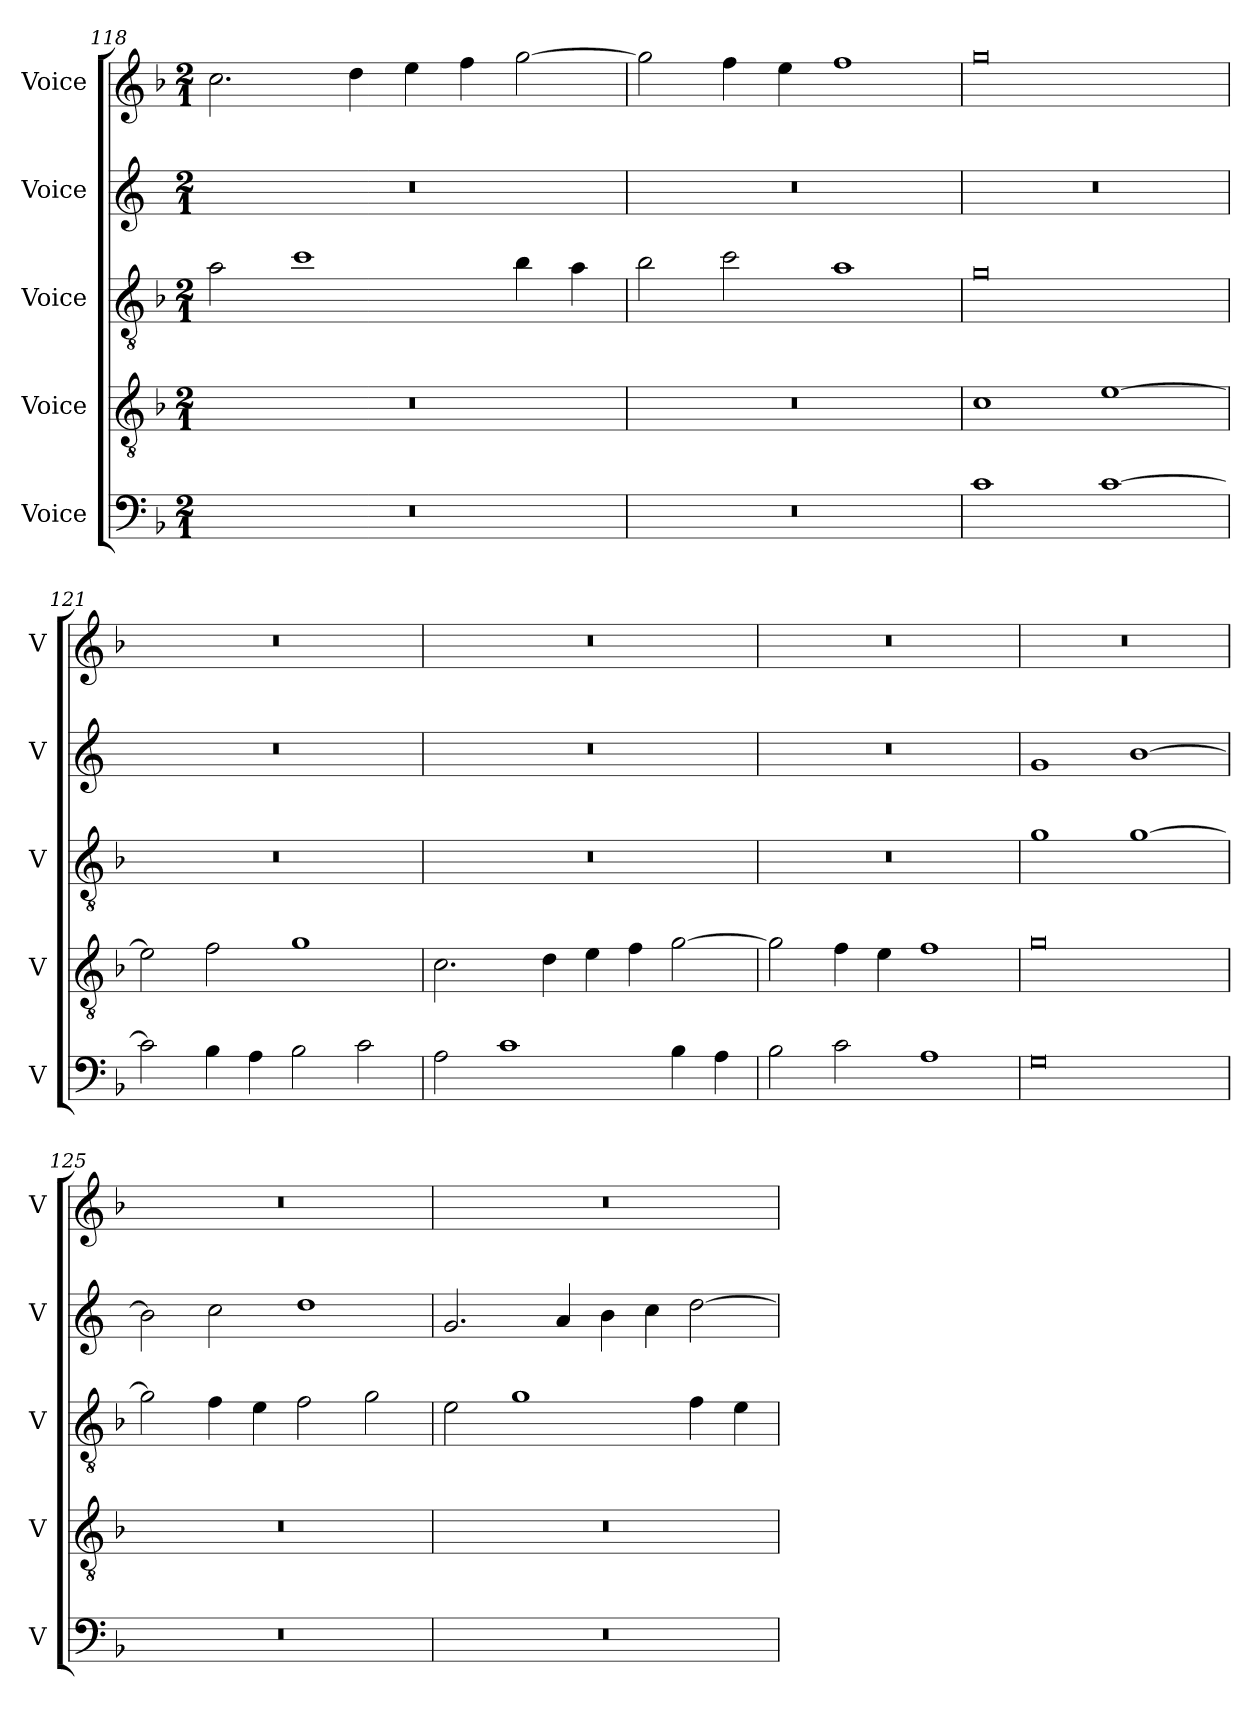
**kern	**kern	**kern	**kern	**kern
*part5	*part4	*part3	*part2	*part1
*staff5	*staff4	*staff3	*staff2	*staff1
*I"Voice	*I"Voice	*I"Voice	*I"Voice	*I"Voice
*I'V	*I'V	*I'V	*I'V	*I'V
!!LO:PB:g=z
*clefF4	*clefGv2	*clefGv2	*clefG2	*clefG2
*k[b-]	*k[b-]	*k[b-]	*k[]	*k[b-]
*M2/1	*M2/1	*M2/1	*M2/1	*M2/1
=118	=118	=118	=118	=118
0r	0r	2a\	0r	2.cc\
.	.	1cc	.	.
.	.	.	.	4dd\
.	.	.	.	4ee\
.	.	.	.	4ff\
.	.	4b-\	.	[2gg\
.	.	4a\	.	.
=119	=119	=119	=119	=119
0r	0r	2b-\	0r	2gg\]
.	.	2cc\	.	4ff\
.	.	.	.	4ee\
.	.	1a	.	1ff
=120	=120	=120	=120	=120
1c	1c	0g	0r	0gg
[1c	[1e	.	.	.
=121	=121	=121	=121	=121
2c\]	2e\]	0r	0r	0r
4B-\	2f\	.	.	.
4A\	.	.	.	.
2B-\	1g	.	.	.
2c\	.	.	.	.
!!LO:LB:g=z
=122	=122	=122	=122	=122
2A\	2.c\	0r	0r	0r
1c	.	.	.	.
.	4d\	.	.	.
.	4e\	.	.	.
.	4f\	.	.	.
4B-\	[2g\	.	.	.
4A\	.	.	.	.
=123	=123	=123	=123	=123
2B-\	2g\]	0r	0r	0r
2c\	4f\	.	.	.
.	4e\	.	.	.
1A	1f	.	.	.
=124	=124	=124	=124	=124
0G	0g	1g	1g	0r
.	.	[1g	[1b	.
=125	=125	=125	=125	=125
0r	0r	2g\]	2b\]	0r
.	.	4f\	2cc\	.
.	.	4e\	.	.
.	.	2f\	1dd	.
.	.	2g\	.	.
!!LO:LB:g=z
=126	=126	=126	=126	=126
0r	0r	2e\	2.g/	0r
.	.	1g	.	.
.	.	.	4a/	.
.	.	.	4b\	.
.	.	.	4cc\	.
.	.	4f\	[2dd\	.
.	.	4e\	.	.
=	=	=	=	=
*-	*-	*-	*-	*-
